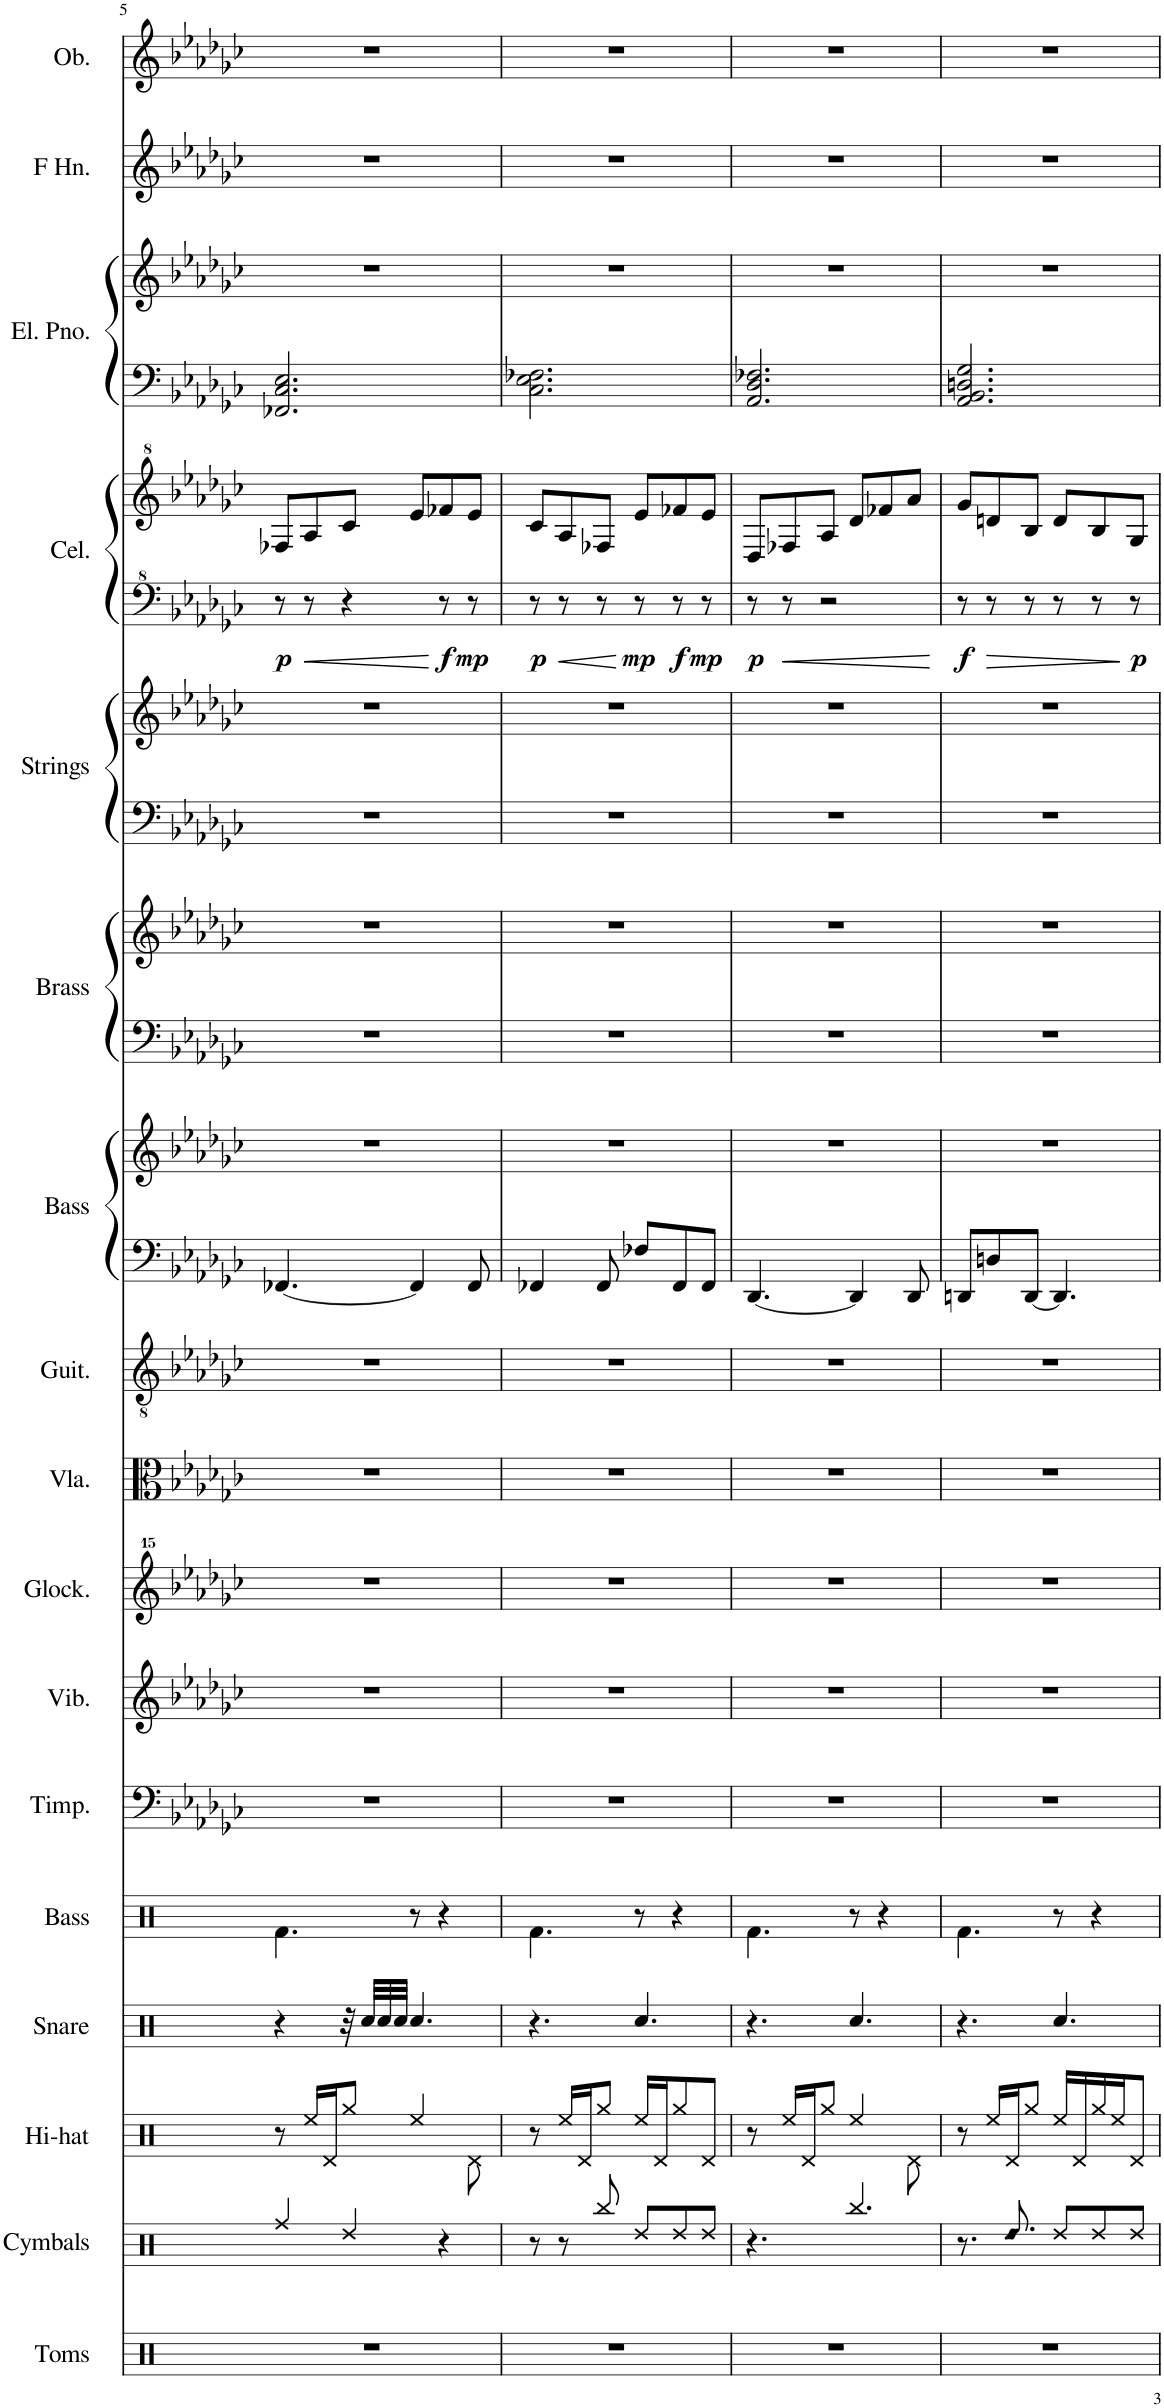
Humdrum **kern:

**kern	**kern	**kern	**kern	**kern	**kern	**kern	**kern	**kern	**kern	**kern	**kern	**kern	**kern	**kern	**kern	**kern	**kern	**dynam	**kern	**kern	**kern	**kern
*part17	*part16	*part15	*part14	*part13	*part12	*part11	*part10	*part9	*part8	*part7	*part7	*part6	*part6	*part5	*part5	*part4	*part4	*part4	*part3	*part3	*part2	*part1
*staff22	*staff21	*staff20	*staff19	*staff18	*staff17	*staff16	*staff15	*staff14	*staff13	*staff12	*staff11	*staff10	*staff9	*staff8	*staff7	*staff6	*staff5	*staff5/6	*staff4	*staff3	*staff2	*staff1
*I"Toms	*I"Cymbals	*I"Hi-hat	*I"Snare	*I"Bass	*I"Timpani	*I"Vibraphone	*I"Glockenspiel	*I"Viola	*I"Acoustic Guitar	*I"Bass Synthesizer	*	*I"Brass Synthesizer	*	*I"String Synthesizer	*	*I"Celesta	*	*	*I"Electric Piano	*	*I"Horn in F	*I"Oboe
*I'Toms	*I'Cymbals	*I'Hi-hat	*I'Snare	*I'Bass	*I'Timp.	*I'Vib.	*I'Glock.	*I'Vla.	*I'Guit.	*I'Bass	*	*I'Brass	*	*I'Strings	*	*I'Cel.	*	*	*I'El. Pno.	*	*	*I'Ob.
!!LO:PB:g=z
*clefX	*clefX	*clefX	*clefX	*clefX	*clefF4	*clefG2	*clefG^^2	*clefC3	*clefGv2	*clefF4	*clefG2	*clefF4	*clefG2	*clefF4	*clefG2	*clefF^4	*clefG^2	*	*clefF4	*clefG2	*clefG2	*clefG2
*	*	*	*	*	*	*	*	*	*	*	*	*	*	*	*	*	*	*	*	*	*ITrd4c7	*
*k[]	*k[]	*k[]	*k[]	*k[]	*k[b-e-a-d-g-c-]	*k[b-e-a-d-g-c-]	*k[b-e-a-d-g-c-]	*k[b-e-a-d-g-c-]	*k[b-e-a-d-g-c-]	*k[b-e-a-d-g-c-]	*k[b-e-a-d-g-c-]	*k[b-e-a-d-g-c-]	*k[b-e-a-d-g-c-]	*k[b-e-a-d-g-c-]	*k[b-e-a-d-g-c-]	*k[b-e-a-d-g-c-]	*k[b-e-a-d-g-c-]	*	*k[b-e-a-d-g-c-]	*k[b-e-a-d-g-c-]	*k[b-e-a-d-g-c-]	*k[b-e-a-d-g-c-]
*M6/8	*M6/8	*M6/8	*M6/8	*M6/8	*M6/8	*M6/8	*M6/8	*M6/8	*M6/8	*M6/8	*M6/8	*M6/8	*M6/8	*M6/8	*M6/8	*M6/8	*M6/8	*	*M6/8	*M6/8	*M6/8	*M6/8
=5	=5	=5	=5	=5	=5	=5	=5	=5	=5	=5	=5	=5	=5	=5	=5	=5	=5	=5	=5	=5	=5	=5
!	!	!	!	!	!	!	!	!	!	!	!	!	!	!	!	!	!	!LO:DY:b=2	!	!	!	!
2.r	4Rff/	8r	4r	4.Rf\	2.r	2.r	2.r	2.r	2.r	[4.FF-X/	2.r	2.r	2.r	2.r	2.r	8r	8f-X/L	p	2.FF-X/ 2.C-/ 2.E-/	2.r	2.r	2.r
.	.	16Ree/LL	.	.	.	.	.	.	.	.	.	.	.	.	.	8r	8a-/	.	.	.	.	.
.	.	16Rd/J	.	.	.	.	.	.	.	.	.	.	.	.	.	.	.	.	.	.	.	.
.	4Rdd/	8Rgg/J	32r	.	.	.	.	.	.	.	.	.	.	.	.	4r	8cc-/J	.	.	.	.	.
.	.	.	32Rcc/LLL	.	.	.	.	.	.	.	.	.	.	.	.	.	.	.	.	.	.	.
.	.	.	32Rcc/	.	.	.	.	.	.	.	.	.	.	.	.	.	.	.	.	.	.	.
.	.	.	32Rcc/JJJ	.	.	.	.	.	.	.	.	.	.	.	.	.	.	.	.	.	.	.
.	.	4Ree/	4.Rcc/	8r	.	.	.	.	.	4FF-/]	.	.	.	.	.	.	8ee-/L	.	.	.	.	.
!	!	!	!	!	!	!	!	!	!	!	!	!	!	!	!	!	!	!LO:DY:b=2	!	!	!	!
.	4r	.	.	4r	.	.	.	.	.	.	.	.	.	.	.	8r	8ff-X/	f	.	.	.	.
!	!	!	!	!	!	!	!	!	!	!	!	!	!	!	!	!	!	!LO:DY:b=2	!	!	!	!
.	.	8Rd\	.	.	.	.	.	.	.	8FF-/	.	.	.	.	.	8r	8ee-/J	mp	.	.	.	.
=6	=6	=6	=6	=6	=6	=6	=6	=6	=6	=6	=6	=6	=6	=6	=6	=6	=6	=6	=6	=6	=6	=6
!	!	!	!	!	!	!	!	!	!	!	!	!	!	!	!	!	!	!LO:DY:b=2	!	!	!	!
2.r	8r	8r	4.r	4.Rf\	2.r	2.r	2.r	2.r	2.r	4FF-X/	2.r	2.r	2.r	2.r	2.r	8r	8cc-/L	p	2.C-\ 2.E-\ 2.F-X\	2.r	2.r	2.r
.	8r	16Ree/LL	.	.	.	.	.	.	.	.	.	.	.	.	.	8r	8a-/	.	.	.	.	.
.	.	16Rd/J	.	.	.	.	.	.	.	.	.	.	.	.	.	.	.	.	.	.	.	.
.	8Rbb/	8Rgg/J	.	.	.	.	.	.	.	8FF-/	.	.	.	.	.	8r	8f-X/J	.	.	.	.	.
!	!	!	!	!	!	!	!	!	!	!	!	!	!	!	!	!	!	!LO:DY:b=2	!	!	!	!
.	8Rdd/L	16Ree/LL	4.Rcc/	8r	.	.	.	.	.	8F-X/L	.	.	.	.	.	8r	8ee-/L	mp	.	.	.	.
.	.	16Rd/J	.	.	.	.	.	.	.	.	.	.	.	.	.	.	.	.	.	.	.	.
!	!	!	!	!	!	!	!	!	!	!	!	!	!	!	!	!	!	!LO:DY:b=2	!	!	!	!
.	8Rdd/	8Rgg/	.	4r	.	.	.	.	.	8FF-/	.	.	.	.	.	8r	8ff-X/	f	.	.	.	.
!	!	!	!	!	!	!	!	!	!	!	!	!	!	!	!	!	!	!LO:DY:b=2	!	!	!	!
.	8Rdd/J	8Rd/J	.	.	.	.	.	.	.	8FF-/J	.	.	.	.	.	8r	8ee-/J	mp	.	.	.	.
=7	=7	=7	=7	=7	=7	=7	=7	=7	=7	=7	=7	=7	=7	=7	=7	=7	=7	=7	=7	=7	=7	=7
!	!	!	!	!	!	!	!	!	!	!	!	!	!	!	!	!	!	!LO:DY:b=2	!	!	!	!
2.r	4.r	8r	4.r	4.Rf\	2.r	2.r	2.r	2.r	2.r	[4.DD-/	2.r	2.r	2.r	2.r	2.r	8r	8d-/L	p	2.AA-/ 2.D-/ 2.F-X/	2.r	2.r	2.r
.	.	16Ree/LL	.	.	.	.	.	.	.	.	.	.	.	.	.	8r	8f-X/	.	.	.	.	.
.	.	16Rd/J	.	.	.	.	.	.	.	.	.	.	.	.	.	.	.	.	.	.	.	.
.	.	8Rgg/J	.	.	.	.	.	.	.	.	.	.	.	.	.	2r	8a-/J	.	.	.	.	.
.	4.Rbb/	4Ree/	4.Rcc/	8r	.	.	.	.	.	4DD-/]	.	.	.	.	.	.	8dd-/L	.	.	.	.	.
.	.	.	.	4r	.	.	.	.	.	.	.	.	.	.	.	.	8ff-X/	.	.	.	.	.
.	.	8Rd\	.	.	.	.	.	.	.	8DD-/	.	.	.	.	.	.	8aa-/J	.	.	.	.	.
=8	=8	=8	=8	=8	=8	=8	=8	=8	=8	=8	=8	=8	=8	=8	=8	=8	=8	=8	=8	=8	=8	=8
!	!	!	!	!	!	!	!	!	!	!	!	!	!	!	!	!	!	!LO:DY:b=2	!	!	!	!
2.r	8.r	8r	4.r	4.Rf\	2.r	2.r	2.r	2.r	2.r	8DDn/L	2.r	2.r	2.r	2.r	2.r	8r	8gg-/L	f	2.AA-/ 2.BB-/ 2.Dn/ 2.G-/	2.r	2.r	2.r
.	.	16Ree/LL	.	.	.	.	.	.	.	8Dn/	.	.	.	.	.	8r	8ddn/	.	.	.	.	.
!	!LO:N:head=diamond	!	!	!	!	!	!	!	!	!	!	!	!	!	!	!	!	!	!	!	!	!
.	8.Rdd/	16Rd/J	.	.	.	.	.	.	.	.	.	.	.	.	.	.	.	.	.	.	.	.
.	.	8Rgg/J	.	.	.	.	.	.	.	[8DD/J	.	.	.	.	.	8r	8b-/J	.	.	.	.	.
.	8Rdd/L	16Ree/LL	4.Rcc/	8r	.	.	.	.	.	4.DD/]	.	.	.	.	.	8r	8dd/L	.	.	.	.	.
.	.	16Rd/	.	.	.	.	.	.	.	.	.	.	.	.	.	.	.	.	.	.	.	.
.	8Rdd/	16Rgg/	.	4r	.	.	.	.	.	.	.	.	.	.	.	8r	8b-/	.	.	.	.	.
.	.	16Ree/J	.	.	.	.	.	.	.	.	.	.	.	.	.	.	.	.	.	.	.	.
!	!	!	!	!	!	!	!	!	!	!	!	!	!	!	!	!	!	!LO:DY:b=2	!	!	!	!
.	8Rdd/J	8Rd/J	.	.	.	.	.	.	.	.	.	.	.	.	.	8r	8g-/J	p	.	.	.	.
=	=	=	=	=	=	=	=	=	=	=	=	=	=	=	=	=	=	=	=	=	=	=
*-	*-	*-	*-	*-	*-	*-	*-	*-	*-	*-	*-	*-	*-	*-	*-	*-	*-	*-	*-	*-	*-	*-
